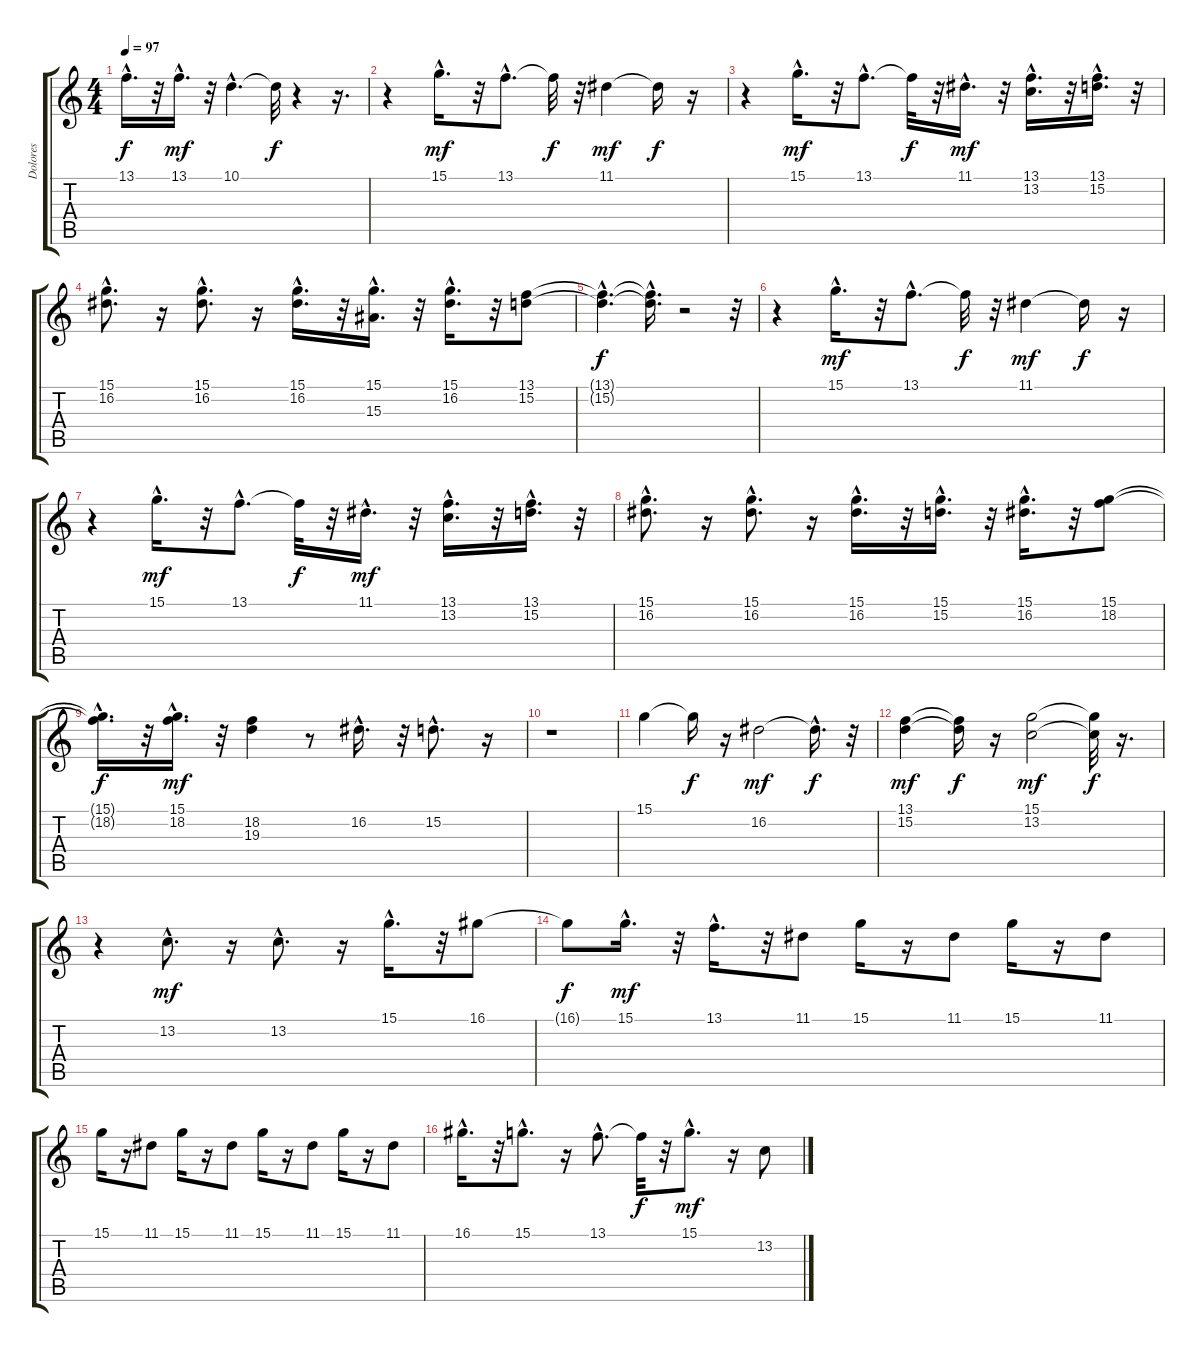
\track ("Dolores" "Dolores") {instrument pad3polysynth}
\staff {score tabs}
\tuning (E4 B3 G3 D3 A2 E2) {hide}
\ts (4 4)
\tempo 97
\clef g2
\ks c
13.1{hac t}.16{d dy f} r.32 13.1{hac}.16{d dy mf} r.32 10.1{hac}.4{d} 10.1{t}.32{dy f} r.4 r.16{d} |
r.4 15.1{hac}.16{d dy mf} r.32 13.1{hac}.8{d} 13.1{t}.32{dy f} r.32 11.1.4{dy mf} 11.1{t}.16{dy f} r.16 |
r.4 15.1{hac}.16{d dy mf} r.32 13.1{hac}.8{d} 13.1{t}.32{dy f} r.32 11.1{hac}.16{d dy mf} r.32 (13.1{hac} 13.2{hac}).16{d} r.32 (13.1{hac} 15.2{hac}).16{d} r.32 |
(15.1{hac} 16.2{hac}).8{d} r.16 (15.1{hac} 16.2{hac}).8{d} r.16 (15.1{hac} 16.2{hac}).16{d} r.32 (15.1{hac} 15.3{hac}).16{d} r.32 (15.1{hac} 16.2{hac}).16{d} r.32 (13.1 15.2).8 |
(13.1{hac t} 15.2{hac t}).4{d dy f} (13.1{hac t} 15.2{hac t}).16{d} r.2 r.32 |
r.4 15.1{hac}.16{d dy mf} r.32 13.1{hac}.8{d} 13.1{t}.32{dy f} r.32 11.1.4{dy mf} 11.1{t}.16{dy f} r.16 |
r.4 15.1{hac}.16{d dy mf} r.32 13.1{hac}.8{d} 13.1{t}.32{dy f} r.32 11.1{hac}.16{d dy mf} r.32 (13.1{hac} 13.2{hac}).16{d} r.32 (13.1{hac} 15.2{hac}).16{d} r.32 |
(15.1{hac} 16.2{hac}).8{d} r.16 (15.1{hac} 16.2{hac}).8{d} r.16 (15.1{hac} 16.2{hac}).16{d} r.32 (15.1{hac} 15.2{hac}).16{d} r.32 (15.1{hac} 16.2{hac}).16{d} r.32 (15.1 18.2).8 |
(15.1{hac t} 18.2{hac t}).16{d dy f} r.32 (15.1{hac} 18.2{hac}).16{d dy mf} r.32 (18.2 19.3).4 r.8 16.2{hac}.16{d} r.32 15.2{hac}.8{d} r.16 |
r.1 |
15.1.4 15.1{t}.16{dy f} r.16 16.2.2{dy mf} 16.2{hac t}.16{d dy f} r.32 |
(13.1 15.2).4{dy mf} (13.1{t} 15.2{t}).16{dy f} r.16 (15.1 13.2).2{dy mf} (15.1{t} 13.2{t}).32{dy f} r.16{d} |
r.4 13.2{hac}.8{d dy mf} r.16 13.2{hac}.8{d} r.16 15.1{hac}.16{d} r.32 16.1.8 |
16.1{t}.8{dy f} 15.1{hac}.16{d dy mf} r.32 13.1{hac}.16{d} r.32 11.1.8 15.1.16 r.16 11.1.8 15.1.16 r.16 11.1.8 |
15.1.16 r.16 11.1.8 15.1.16 r.16 11.1.8 15.1.16 r.16 11.1.8 15.1.16 r.16 11.1.8 |
16.1{hac}.16{d} r.32 15.1{hac}.8{d} r.16 13.1{hac}.8{d} 13.1{t}.32{dy f} r.32 15.1{hac}.8{d dy mf} r.16 13.2.8
